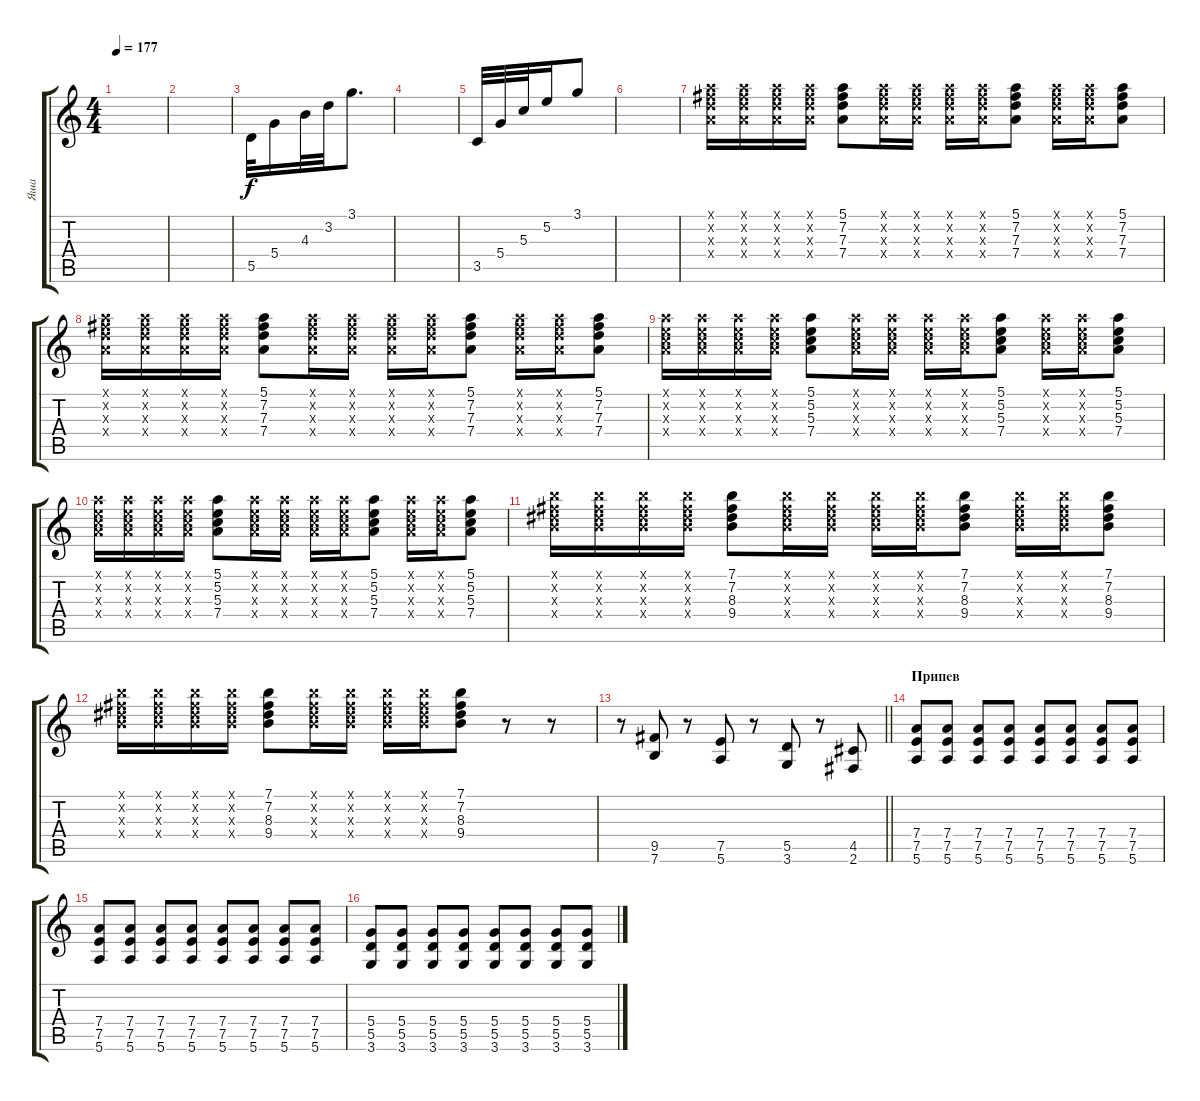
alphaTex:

\track ("Яша" "Яша") {instrument acousticguitarsteel}
\staff {score tabs}
\tuning (E4 B3 G3 D3 A2 E2) {hide}
\ts (4 4)
\tempo 177
\clef g2
\ks c
|
|
5.5.32 5.4.16 4.3.32 3.2.32 3.1.8{d} |
|
3.5.32 5.4.32 5.3.32 5.2.16 3.1.8 |
|
(5.1{x} 7.2{x} 7.3{x} 7.4{x}).16{instrument distortionguitar} (5.1{x} 7.2{x} 7.3{x} 7.4{x}).16 (5.1{x} 7.2{x} 7.3{x} 7.4{x}).16{instrument distortionguitar} (5.1{x} 7.2{x} 7.3{x} 7.4{x}).16 (5.1 7.2 7.3 7.4).8 (5.1{x} 7.2{x} 7.3{x} 7.4{x}).16{instrument distortionguitar} (5.1{x} 7.2{x} 7.3{x} 7.4{x}).16 (5.1{x} 7.2{x} 7.3{x} 7.4{x}).16{instrument distortionguitar} (5.1{x} 7.2{x} 7.3{x} 7.4{x}).16 (5.1 7.2 7.3 7.4).8 (5.1{x} 7.2{x} 7.3{x} 7.4{x}).16{instrument distortionguitar} (5.1{x} 7.2{x} 7.3{x} 7.4{x}).16 (5.1 7.2 7.3 7.4).8 |
(5.1{x} 7.2{x} 7.3{x} 7.4{x}).16{instrument distortionguitar} (5.1{x} 7.2{x} 7.3{x} 7.4{x}).16 (5.1{x} 7.2{x} 7.3{x} 7.4{x}).16{instrument distortionguitar} (5.1{x} 7.2{x} 7.3{x} 7.4{x}).16 (5.1 7.2 7.3 7.4).8 (5.1{x} 7.2{x} 7.3{x} 7.4{x}).16{instrument distortionguitar} (5.1{x} 7.2{x} 7.3{x} 7.4{x}).16 (5.1{x} 7.2{x} 7.3{x} 7.4{x}).16{instrument distortionguitar} (5.1{x} 7.2{x} 7.3{x} 7.4{x}).16 (5.1 7.2 7.3 7.4).8 (5.1{x} 7.2{x} 7.3{x} 7.4{x}).16{instrument distortionguitar} (5.1{x} 7.2{x} 7.3{x} 7.4{x}).16 (5.1 7.2 7.3 7.4).8 |
(5.1{x} 5.2{x} 5.3{x} 7.4{x}).16 (5.1{x} 5.2{x} 5.3{x} 7.4{x}).16 (5.1{x} 5.2{x} 5.3{x} 7.4{x}).16 (5.1{x} 5.2{x} 5.3{x} 7.4{x}).16 (5.1 5.2 5.3 7.4).8 (5.1{x} 5.2{x} 5.3{x} 7.4{x}).16 (5.1{x} 5.2{x} 5.3{x} 7.4{x}).16 (5.1{x} 5.2{x} 5.3{x} 7.4{x}).16 (5.1{x} 5.2{x} 5.3{x} 7.4{x}).16 (5.1 5.2 5.3 7.4).8 (5.1{x} 5.2{x} 5.3{x} 7.4{x}).16 (5.1{x} 5.2{x} 5.3{x} 7.4{x}).16 (5.1 5.2 5.3 7.4).8 |
(5.1{x} 5.2{x} 5.3{x} 7.4{x}).16 (5.1{x} 5.2{x} 5.3{x} 7.4{x}).16 (5.1{x} 5.2{x} 5.3{x} 7.4{x}).16 (5.1{x} 5.2{x} 5.3{x} 7.4{x}).16 (5.1 5.2 5.3 7.4).8 (5.1{x} 5.2{x} 5.3{x} 7.4{x}).16 (5.1{x} 5.2{x} 5.3{x} 7.4{x}).16 (5.1{x} 5.2{x} 5.3{x} 7.4{x}).16 (5.1{x} 5.2{x} 5.3{x} 7.4{x}).16 (5.1 5.2 5.3 7.4).8 (5.1{x} 5.2{x} 5.3{x} 7.4{x}).16 (5.1{x} 5.2{x} 5.3{x} 7.4{x}).16 (5.1 5.2 5.3 7.4).8 |
(7.1{x} 7.2{x} 8.3{x} 9.4{x}).16 (7.1{x} 7.2{x} 8.3{x} 9.4{x}).16 (7.1{x} 7.2{x} 8.3{x} 9.4{x}).16 (7.1{x} 7.2{x} 8.3{x} 9.4{x}).16 (7.1 7.2 8.3 9.4).8 (7.1{x} 7.2{x} 8.3{x} 9.4{x}).16 (7.1{x} 7.2{x} 8.3{x} 9.4{x}).16 (7.1{x} 7.2{x} 8.3{x} 9.4{x}).16 (7.1{x} 7.2{x} 8.3{x} 9.4{x}).16 (7.1 7.2 8.3 9.4).8 (7.1{x} 7.2{x} 8.3{x} 9.4{x}).16 (7.1{x} 7.2{x} 8.3{x} 9.4{x}).16 (7.1 7.2 8.3 9.4).8 |
(7.1{x} 7.2{x} 8.3{x} 9.4{x}).16 (7.1{x} 7.2{x} 8.3{x} 9.4{x}).16 (7.1{x} 7.2{x} 8.3{x} 9.4{x}).16 (7.1{x} 7.2{x} 8.3{x} 9.4{x}).16 (7.1 7.2 8.3 9.4).8 (7.1{x} 7.2{x} 8.3{x} 9.4{x}).16 (7.1{x} 7.2{x} 8.3{x} 9.4{x}).16 (7.1{x} 7.2{x} 8.3{x} 9.4{x}).16 (7.1{x} 7.2{x} 8.3{x} 9.4{x}).16 (7.1 7.2 8.3 9.4).8 r.8 r.8 |
\barLineRight lightlight
r.8 (9.5 7.6).8 r.8 (7.5 5.6).8 r.8 (5.5 3.6).8 r.8 (4.5 2.6).8 |
\section ("" "Припев")
(7.4 7.5 5.6).8{instrument distortionguitar} (7.4 7.5 5.6).8 (7.4 7.5 5.6).8 (7.4 7.5 5.6).8 (7.4 7.5 5.6).8 (7.4 7.5 5.6).8 (7.4 7.5 5.6).8 (7.4 7.5 5.6).8 |
(7.4 7.5 5.6).8 (7.4 7.5 5.6).8 (7.4 7.5 5.6).8 (7.4 7.5 5.6).8 (7.4 7.5 5.6).8 (7.4 7.5 5.6).8 (7.4 7.5 5.6).8 (7.4 7.5 5.6).8 |
(5.4 5.5 3.6).8 (5.4 5.5 3.6).8 (5.4 5.5 3.6).8 (5.4 5.5 3.6).8 (5.4 5.5 3.6).8 (5.4 5.5 3.6).8 (5.4 5.5 3.6).8 (5.4 5.5 3.6).8
